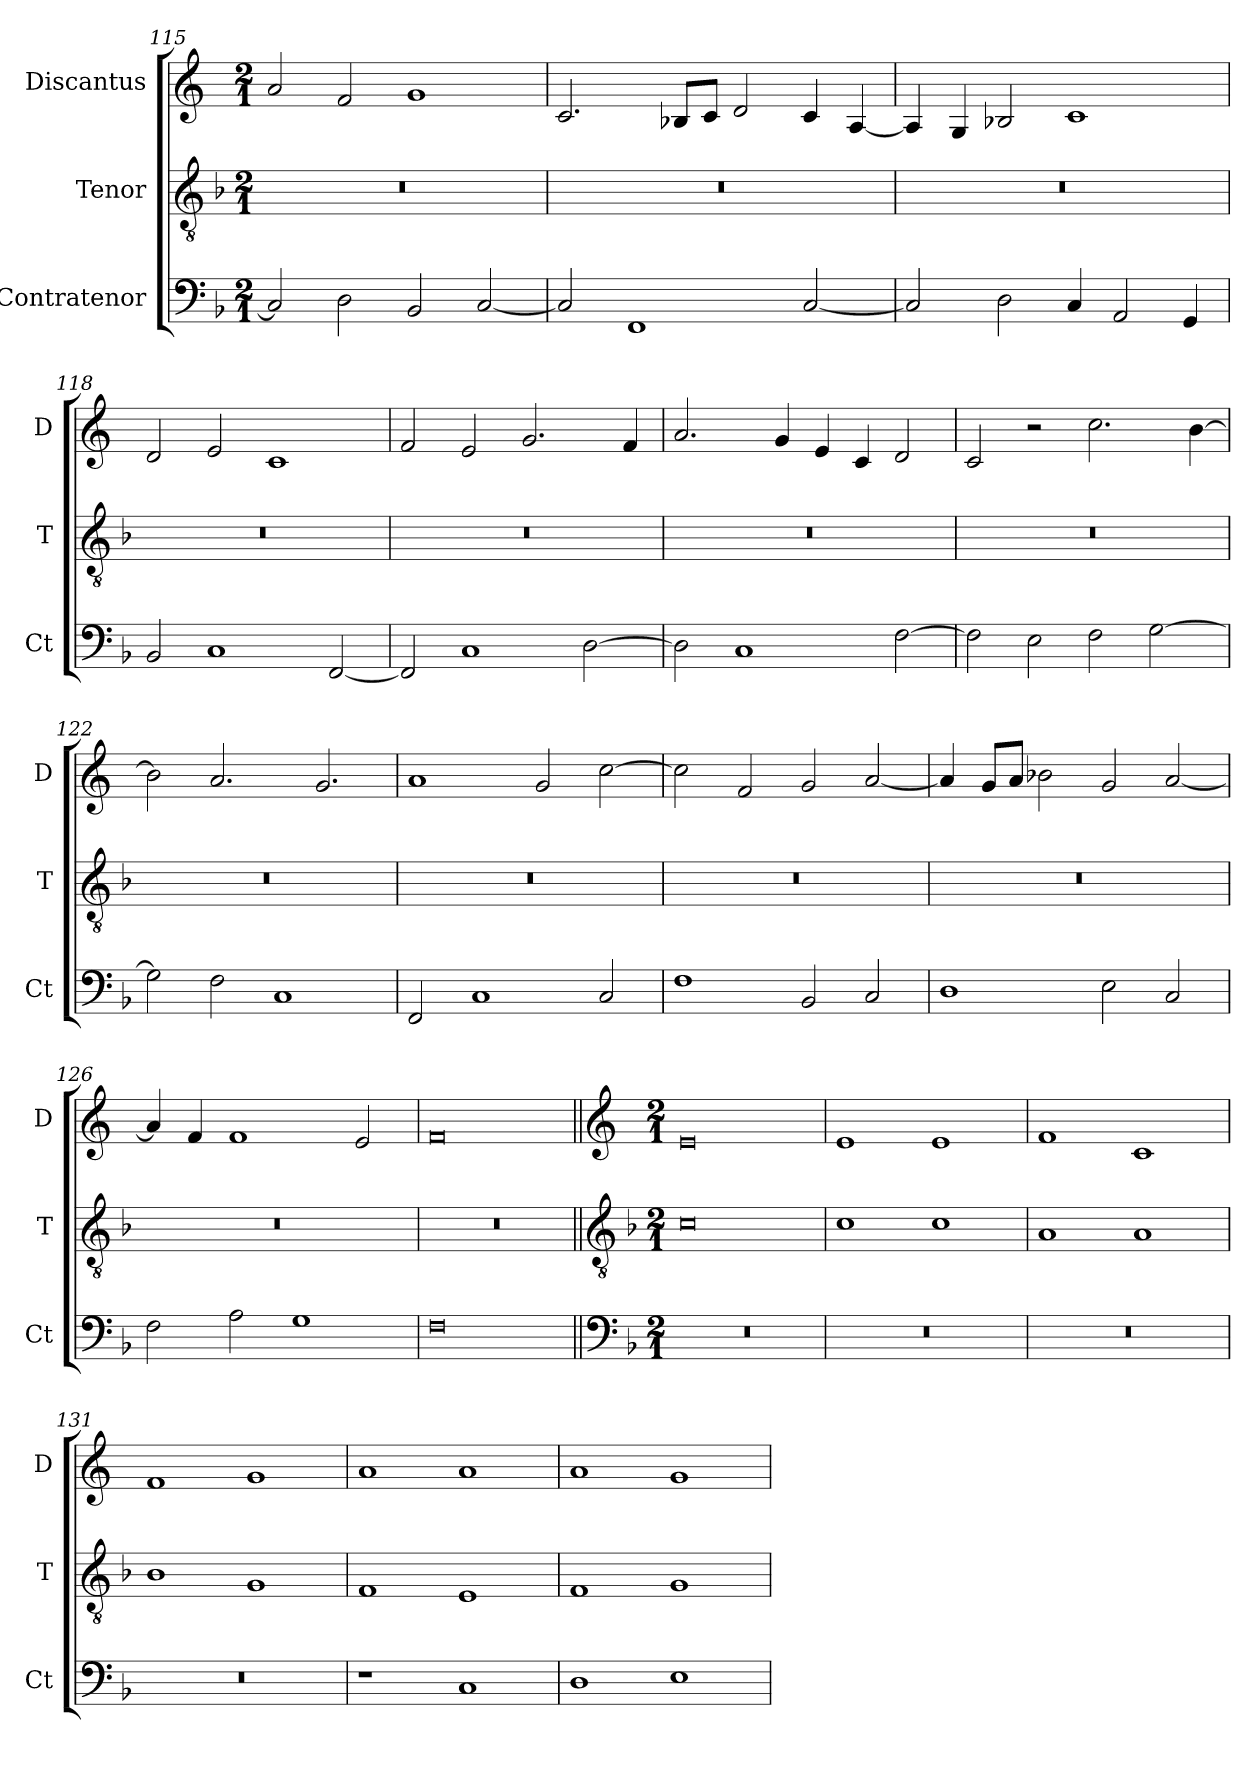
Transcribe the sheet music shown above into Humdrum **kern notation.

**kern	**kern	**kern
*part3	*part2	*part1
*staff3	*staff2	*staff1
*I"Contratenor	*I"Tenor	*I"Discantus
*I'Ct	*I'T	*I'D
*clefF4	*clefGv2	*clefG2
*k[b-]	*k[b-]	*k[]
*M2/1	*M2/1	*M2/1
=115	=115	=115
2C/]	0r	2a/
2D\	.	2f/
2BB-/	.	1g
[2C/	.	.
=116	=116	=116
2C/]	0r	2.c/
1FF	.	.
.	.	8B-X/L
.	.	8c/J
.	.	2d/
[2C/	.	4c/
.	.	[4A/
=117	=117	=117
2C/]	0r	4A/]
.	.	4G/
2D\	.	2B-X/
4C/	.	1c
2AA/	.	.
4GG/	.	.
=118	=118	=118
2BB-/	0r	2d/
1C	.	2e/
.	.	1c
[2FF/	.	.
=119	=119	=119
2FF/]	0r	2f/
1C	.	2e/
.	.	2.g/
[2D\	.	.
.	.	4f/
=120	=120	=120
2D\]	0r	2.a/
1C	.	.
.	.	4g/
.	.	4e/
.	.	4c/
[2F\	.	2d/
=121	=121	=121
2F\]	0r	2c/
2E\	.	2r
2F\	.	2.cc\
[2G\	.	.
.	.	[4b\
=122	=122	=122
2G\]	0r	2b\]
2F\	.	2.a/
1C	.	.
.	.	2.g/
=123	=123	=123
2FF/	0r	1a
1C	.	.
.	.	2g/
2C/	.	[2cc\
=124	=124	=124
1F	0r	2cc\]
.	.	2f/
2BB-/	.	2g/
2C/	.	[2a/
=125	=125	=125
1D	0r	4a/]
.	.	8g/L
.	.	8a/J
.	.	2b-X\
2E\	.	2g/
2C/	.	[2a/
=126	=126	=126
2F\	0r	4a/]
.	.	4f/
2A\	.	1f
1G	.	.
.	.	2e/
=127	=127	=127
0F	0r	0f
!!LO:LB:g=z
=128||	=128||	=128||
*clefF4	*clefGv2	*clefG2
*k[b-]	*k[b-]	*k[]
*M2/1	*M2/1	*M2/1
0r	0c	0e
=129	=129	=129
0r	1c	1e
.	1c	1e
=130	=130	=130
0r	1A	1f
.	1A	1c
=131	=131	=131
0r	1B-	1f
.	1G	1g
=132	=132	=132
1r	1F	1a
1C	1E	1a
=133	=133	=133
1D	1F	1a
1E	1G	1g
=	=	=
*-	*-	*-
